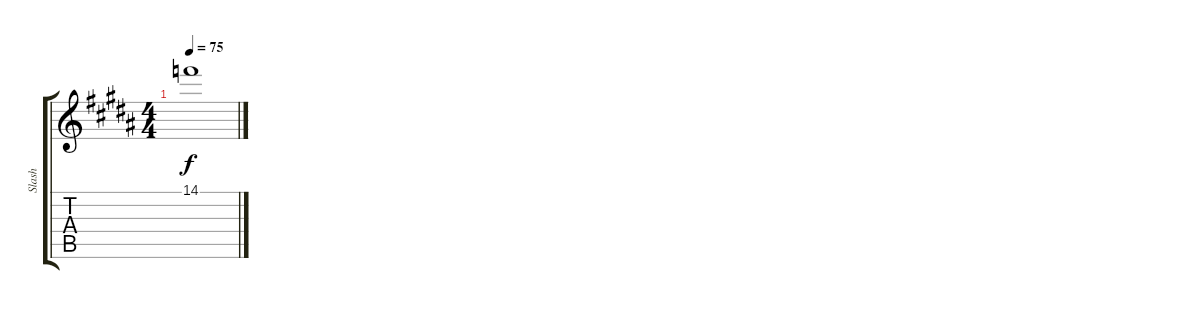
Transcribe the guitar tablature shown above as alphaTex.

\track ("Slash" "Slash") {instrument overdrivenguitar}
\staff {score tabs}
\tuning (Eb4 Bb3 Gb3 Db3 Ab2 Eb2) {hide}
\ts (4 4)
\tempo 75
\clef g2
\ks b
14.1{t}.1{dy f}
